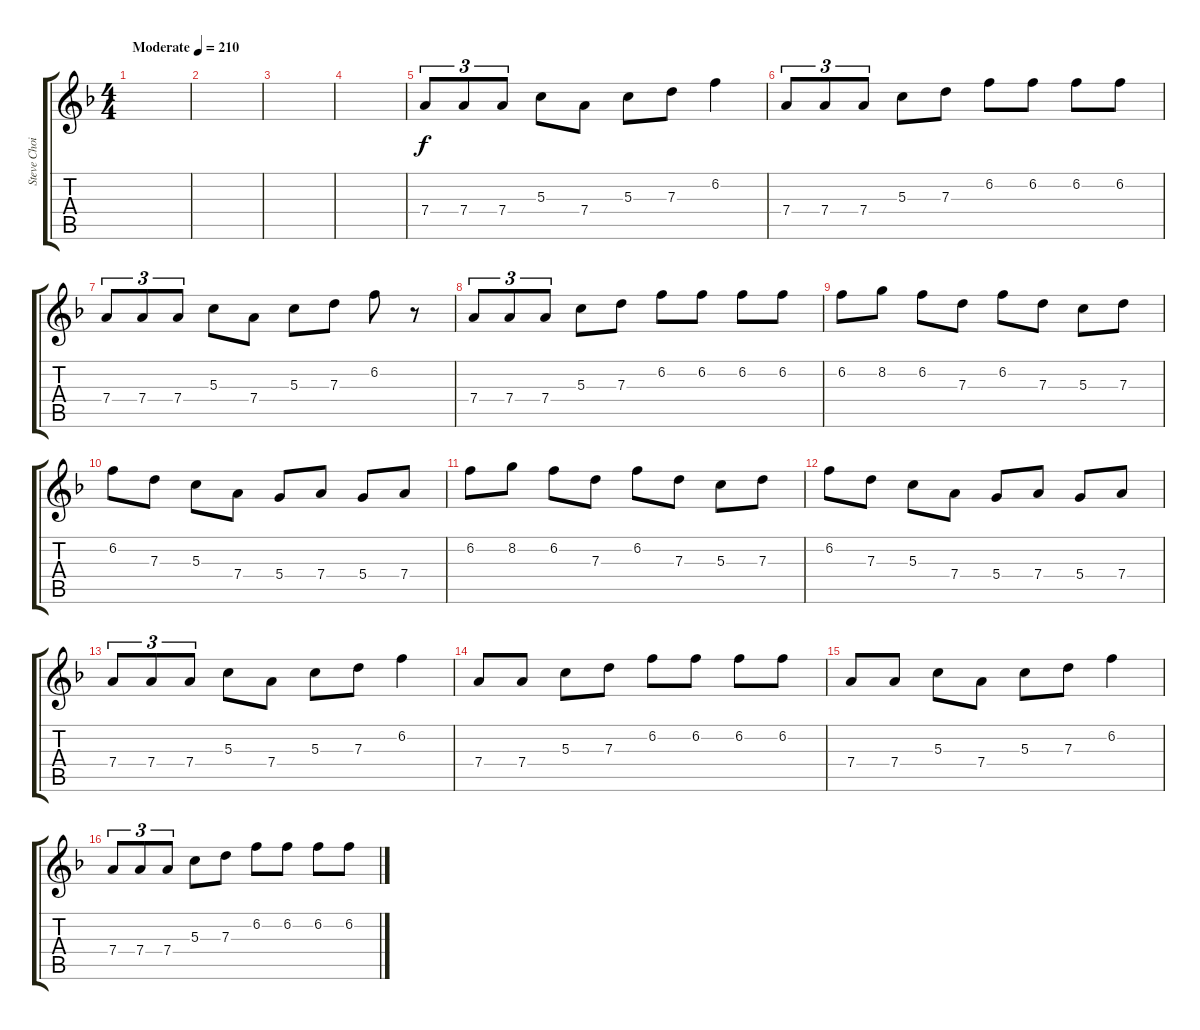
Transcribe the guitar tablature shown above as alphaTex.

\track ("Steve Choi" "Steve Choi") {instrument overdrivenguitar}
\staff {score tabs}
\tuning (E4 B3 G3 D3 A2 E2) {hide}
\ts (4 4)
\tempo (210 "Moderate")
\clef g2
\ks f
|
|
|
|
7.4.8{tu (3 2)} 7.4.8{tu (3 2)} 7.4.8{tu (3 2)} 5.3.8 7.4.8 5.3.8 7.3.8 6.2.4 |
7.4.8{tu (3 2)} 7.4.8{tu (3 2)} 7.4.8{tu (3 2)} 5.3.8 7.3.8 6.2.8 6.2.8 6.2.8 6.2.8 |
7.4.8{tu (3 2)} 7.4.8{tu (3 2)} 7.4.8{tu (3 2)} 5.3.8 7.4.8 5.3.8 7.3.8 6.2.8 r.8 |
7.4.8{tu (3 2)} 7.4.8{tu (3 2)} 7.4.8{tu (3 2)} 5.3.8 7.3.8 6.2.8 6.2.8 6.2.8 6.2.8 |
6.2.8 8.2.8 6.2.8 7.3.8 6.2.8 7.3.8 5.3.8 7.3.8 |
6.2.8 7.3.8 5.3.8 7.4.8 5.4.8 7.4.8 5.4.8 7.4.8 |
6.2.8 8.2.8 6.2.8 7.3.8 6.2.8 7.3.8 5.3.8 7.3.8 |
6.2.8 7.3.8 5.3.8 7.4.8 5.4.8 7.4.8 5.4.8 7.4.8 |
7.4.8{tu (3 2)} 7.4.8{tu (3 2)} 7.4.8{tu (3 2)} 5.3.8 7.4.8 5.3.8 7.3.8 6.2.4 |
7.4.8 7.4.8 5.3.8 7.3.8 6.2.8 6.2.8 6.2.8 6.2.8 |
7.4.8 7.4.8 5.3.8 7.4.8 5.3.8 7.3.8 6.2.4 |
7.4.8{tu (3 2)} 7.4.8{tu (3 2)} 7.4.8{tu (3 2)} 5.3.8 7.3.8 6.2.8 6.2.8 6.2.8 6.2.8
